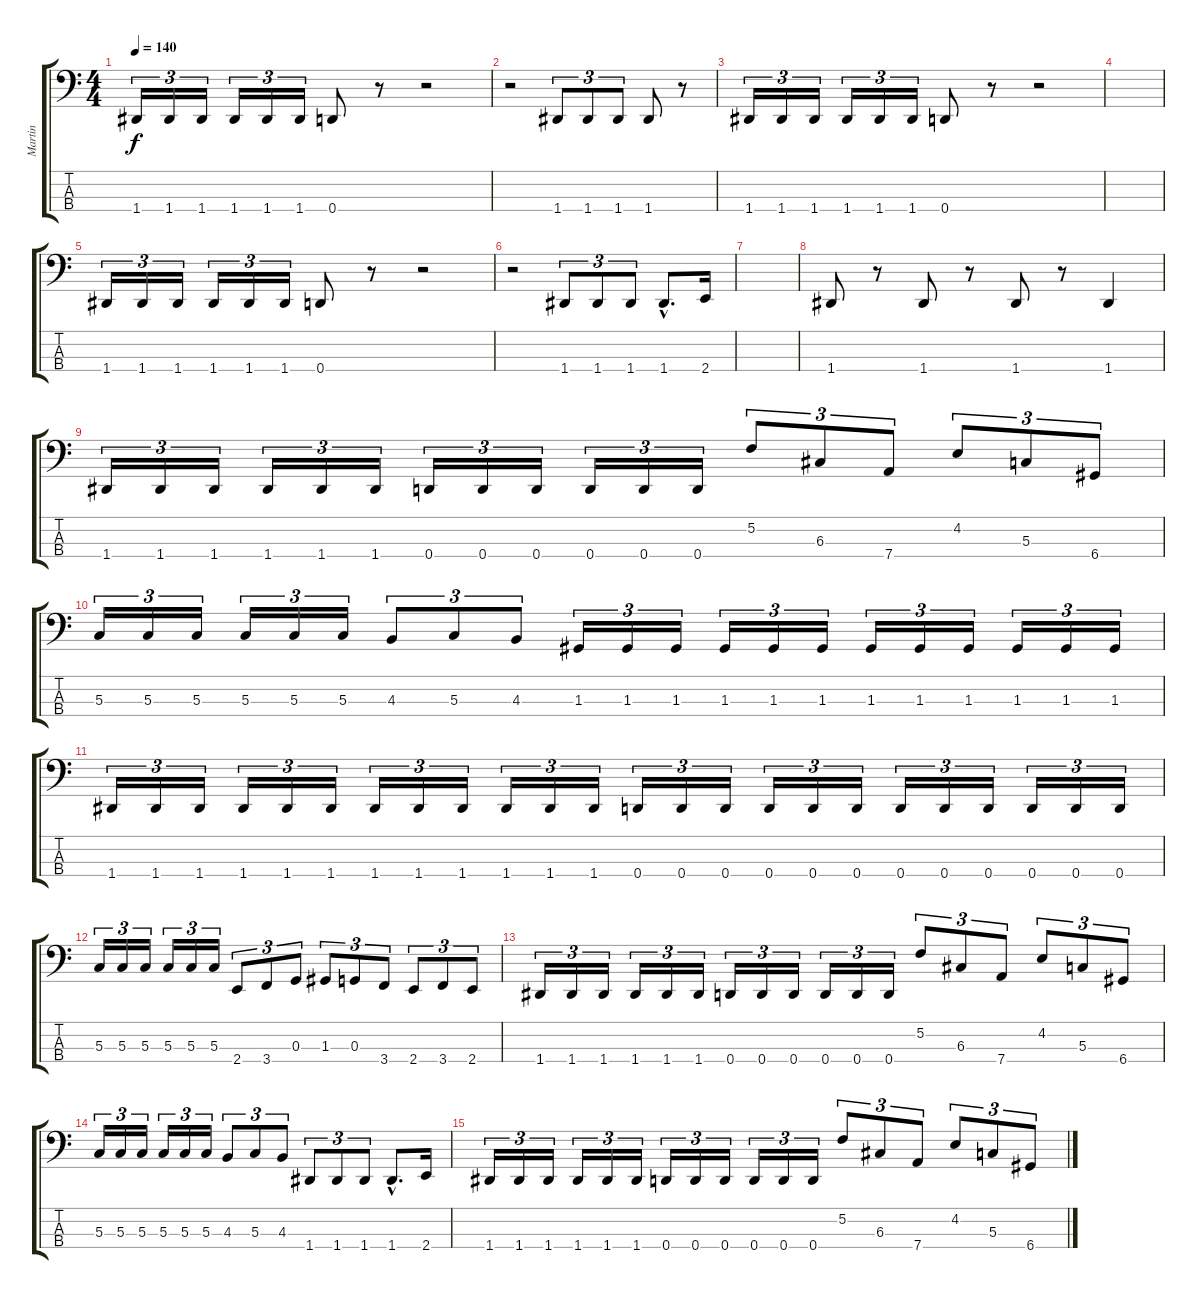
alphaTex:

\track ("Martin" "Martin") {instrument electricbasspick}
\staff {score tabs}
\tuning (F2 C2 G1 D1) {hide}
\ts (4 4)
\tempo 140
\clef f4
\ks c
1.4.16{tu (3 2) dy f instrument electricbasspick} 1.4.16{tu (3 2)} 1.4.16{tu (3 2)} 1.4.16{tu (3 2)} 1.4.16{tu (3 2)} 1.4.16{tu (3 2)} 0.4.8 r.8 r.2 |
r.2 1.4.8{tu (3 2)} 1.4.8{tu (3 2)} 1.4.8{tu (3 2)} 1.4.8 r.8 |
1.4.16{tu (3 2)} 1.4.16{tu (3 2)} 1.4.16{tu (3 2)} 1.4.16{tu (3 2)} 1.4.16{tu (3 2)} 1.4.16{tu (3 2)} 0.4.8 r.8 r.2 |
|
1.4.16{tu (3 2)} 1.4.16{tu (3 2)} 1.4.16{tu (3 2)} 1.4.16{tu (3 2)} 1.4.16{tu (3 2)} 1.4.16{tu (3 2)} 0.4.8 r.8 r.2 |
r.2 1.4.8{tu (3 2)} 1.4.8{tu (3 2)} 1.4.8{tu (3 2)} 1.4{hac}.8{d} 2.4.16 |
|
1.4.8 r.8 1.4.8 r.8 1.4.8 r.8 1.4.4 |
1.4.16{tu (3 2)} 1.4.16{tu (3 2)} 1.4.16{tu (3 2)} 1.4.16{tu (3 2)} 1.4.16{tu (3 2)} 1.4.16{tu (3 2)} 0.4.16{tu (3 2)} 0.4.16{tu (3 2)} 0.4.16{tu (3 2)} 0.4.16{tu (3 2)} 0.4.16{tu (3 2)} 0.4.16{tu (3 2)} 5.2.8{tu (3 2)} 6.3.8{tu (3 2)} 7.4.8{tu (3 2)} 4.2.8{tu (3 2)} 5.3.8{tu (3 2)} 6.4.8{tu (3 2)} |
5.3.16{tu (3 2)} 5.3.16{tu (3 2)} 5.3.16{tu (3 2)} 5.3.16{tu (3 2)} 5.3.16{tu (3 2)} 5.3.16{tu (3 2)} 4.3.8{tu (3 2)} 5.3.8{tu (3 2)} 4.3.8{tu (3 2)} 1.3.16{tu (3 2)} 1.3.16{tu (3 2)} 1.3.16{tu (3 2)} 1.3.16{tu (3 2)} 1.3.16{tu (3 2)} 1.3.16{tu (3 2)} 1.3.16{tu (3 2)} 1.3.16{tu (3 2)} 1.3.16{tu (3 2)} 1.3.16{tu (3 2)} 1.3.16{tu (3 2)} 1.3.16{tu (3 2)} |
1.4.16{tu (3 2)} 1.4.16{tu (3 2)} 1.4.16{tu (3 2)} 1.4.16{tu (3 2)} 1.4.16{tu (3 2)} 1.4.16{tu (3 2)} 1.4.16{tu (3 2)} 1.4.16{tu (3 2)} 1.4.16{tu (3 2)} 1.4.16{tu (3 2)} 1.4.16{tu (3 2)} 1.4.16{tu (3 2)} 0.4.16{tu (3 2)} 0.4.16{tu (3 2)} 0.4.16{tu (3 2)} 0.4.16{tu (3 2)} 0.4.16{tu (3 2)} 0.4.16{tu (3 2)} 0.4.16{tu (3 2)} 0.4.16{tu (3 2)} 0.4.16{tu (3 2)} 0.4.16{tu (3 2)} 0.4.16{tu (3 2)} 0.4.16{tu (3 2)} |
5.3.16{tu (3 2)} 5.3.16{tu (3 2)} 5.3.16{tu (3 2)} 5.3.16{tu (3 2)} 5.3.16{tu (3 2)} 5.3.16{tu (3 2)} 2.4.8{tu (3 2)} 3.4.8{tu (3 2)} 0.3.8{tu (3 2)} 1.3.8{tu (3 2)} 0.3.8{tu (3 2)} 3.4.8{tu (3 2)} 2.4.8{tu (3 2)} 3.4.8{tu (3 2)} 2.4.8{tu (3 2)} |
1.4.16{tu (3 2)} 1.4.16{tu (3 2)} 1.4.16{tu (3 2)} 1.4.16{tu (3 2)} 1.4.16{tu (3 2)} 1.4.16{tu (3 2)} 0.4.16{tu (3 2)} 0.4.16{tu (3 2)} 0.4.16{tu (3 2)} 0.4.16{tu (3 2)} 0.4.16{tu (3 2)} 0.4.16{tu (3 2)} 5.2.8{tu (3 2)} 6.3.8{tu (3 2)} 7.4.8{tu (3 2)} 4.2.8{tu (3 2)} 5.3.8{tu (3 2)} 6.4.8{tu (3 2)} |
5.3.16{tu (3 2)} 5.3.16{tu (3 2)} 5.3.16{tu (3 2)} 5.3.16{tu (3 2)} 5.3.16{tu (3 2)} 5.3.16{tu (3 2)} 4.3.8{tu (3 2)} 5.3.8{tu (3 2)} 4.3.8{tu (3 2)} 1.4.8{tu (3 2)} 1.4.8{tu (3 2)} 1.4.8{tu (3 2)} 1.4{hac}.8{d} 2.4.16 |
1.4.16{tu (3 2)} 1.4.16{tu (3 2)} 1.4.16{tu (3 2)} 1.4.16{tu (3 2)} 1.4.16{tu (3 2)} 1.4.16{tu (3 2)} 0.4.16{tu (3 2)} 0.4.16{tu (3 2)} 0.4.16{tu (3 2)} 0.4.16{tu (3 2)} 0.4.16{tu (3 2)} 0.4.16{tu (3 2)} 5.2.8{tu (3 2)} 6.3.8{tu (3 2)} 7.4.8{tu (3 2)} 4.2.8{tu (3 2)} 5.3.8{tu (3 2)} 6.4.8{tu (3 2)}
